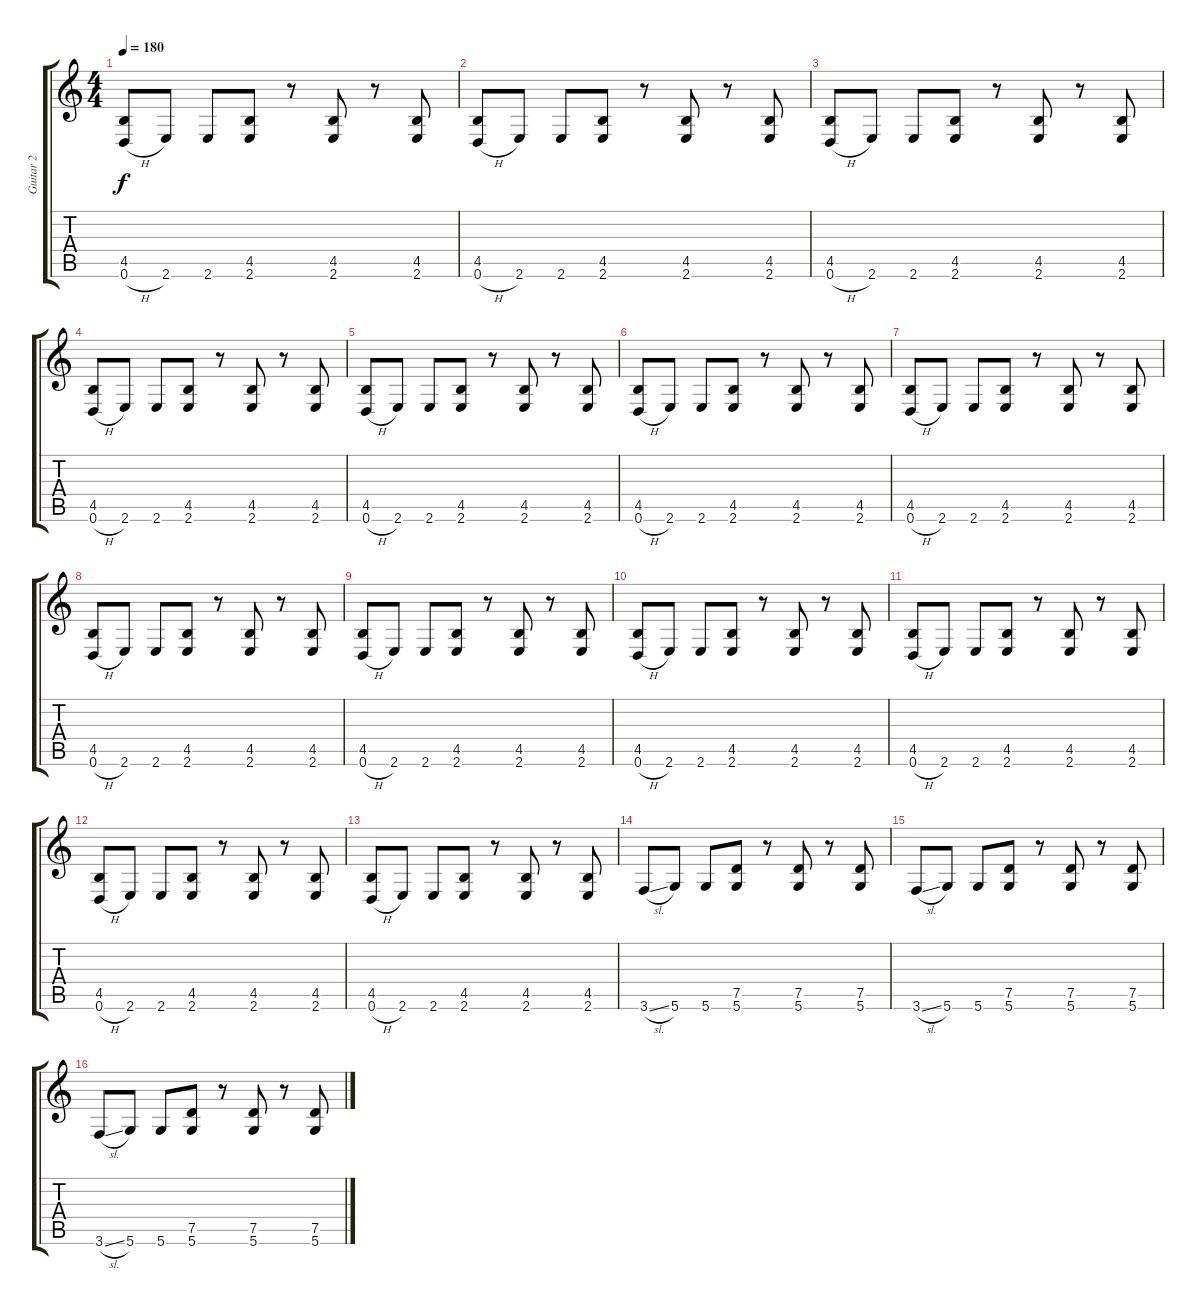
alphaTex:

\track ("Guitar 2" "Guitar 2") {instrument distortionguitar}
\staff {score tabs}
\tuning (D4 A3 F3 C3 G2 D2) {hide}
\ts (4 4)
\tempo 180
\clef g2
\ks c
(4.5 0.6{h}).8{dy f} 2.6.8 2.6.8 (4.5 2.6).8 r.8 (4.5 2.6).8 r.8 (4.5 2.6).8 |
(4.5 0.6{h}).8 2.6.8 2.6.8 (4.5 2.6).8 r.8 (4.5 2.6).8 r.8 (4.5 2.6).8 |
(4.5 0.6{h}).8 2.6.8 2.6.8 (4.5 2.6).8 r.8 (4.5 2.6).8 r.8 (4.5 2.6).8 |
(4.5 0.6{h}).8 2.6.8 2.6.8 (4.5 2.6).8 r.8 (4.5 2.6).8 r.8 (4.5 2.6).8 |
(4.5 0.6{h}).8 2.6.8 2.6.8 (4.5 2.6).8 r.8 (4.5 2.6).8 r.8 (4.5 2.6).8 |
(4.5 0.6{h}).8 2.6.8 2.6.8 (4.5 2.6).8 r.8 (4.5 2.6).8 r.8 (4.5 2.6).8 |
(4.5 0.6{h}).8 2.6.8 2.6.8 (4.5 2.6).8 r.8 (4.5 2.6).8 r.8 (4.5 2.6).8 |
(4.5 0.6{h}).8 2.6.8 2.6.8 (4.5 2.6).8 r.8 (4.5 2.6).8 r.8 (4.5 2.6).8 |
(4.5 0.6{h}).8 2.6.8 2.6.8 (4.5 2.6).8 r.8 (4.5 2.6).8 r.8 (4.5 2.6).8 |
(4.5 0.6{h}).8 2.6.8 2.6.8 (4.5 2.6).8 r.8 (4.5 2.6).8 r.8 (4.5 2.6).8 |
(4.5 0.6{h}).8 2.6.8 2.6.8 (4.5 2.6).8 r.8 (4.5 2.6).8 r.8 (4.5 2.6).8 |
(4.5 0.6{h}).8 2.6.8 2.6.8 (4.5 2.6).8 r.8 (4.5 2.6).8 r.8 (4.5 2.6).8 |
(4.5 0.6{h}).8 2.6.8 2.6.8 (4.5 2.6).8 r.8 (4.5 2.6).8 r.8 (4.5 2.6).8 |
3.6{sl}.8 5.6.8 5.6.8 (7.5 5.6).8 r.8 (7.5 5.6).8 r.8 (7.5 5.6).8 |
3.6{sl}.8 5.6.8 5.6.8 (7.5 5.6).8 r.8 (7.5 5.6).8 r.8 (7.5 5.6).8 |
3.6{sl}.8 5.6.8 5.6.8 (7.5 5.6).8 r.8 (7.5 5.6).8 r.8 (7.5 5.6).8
